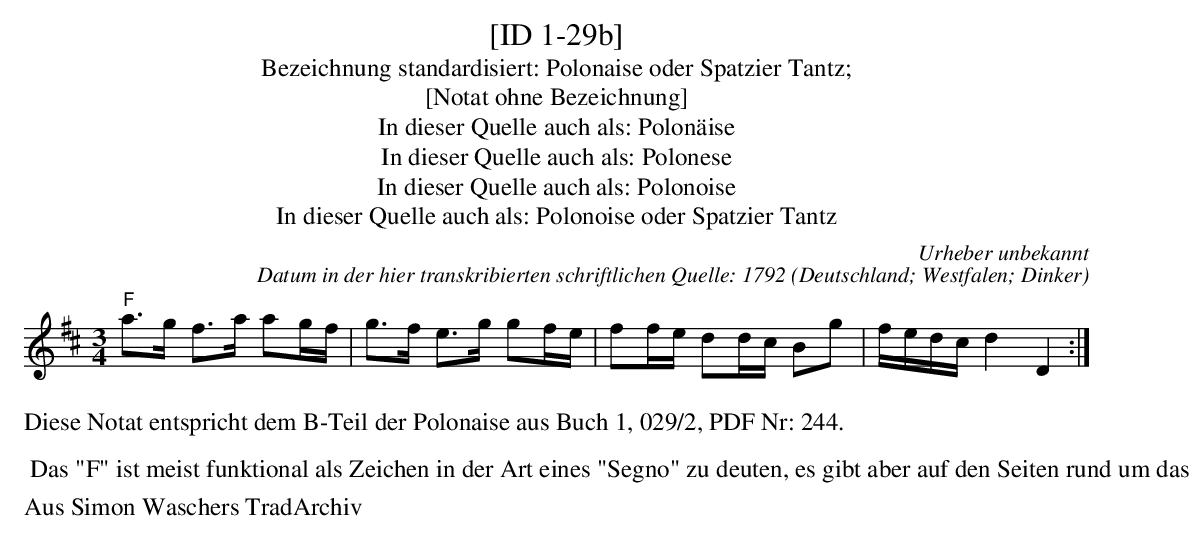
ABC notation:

X:1
T:[ID 1-29b]
T:Bezeichnung standardisiert: Polonaise oder Spatzier Tantz;
T:[Notat ohne Bezeichnung]
T:In dieser Quelle auch als: Polon\"aise
T:In dieser Quelle auch als: Polonese
T:In dieser Quelle auch als: Polonoise
T:In dieser Quelle auch als: Polonoise oder Spatzier Tantz
C:Urheber unbekannt
C:Datum in der hier transkribierten schriftlichen Quelle: 1792
O:Deutschland; Westfalen; Dinker
L:1/16
M:3/4
K:D
"^F"a2>g2 f2>a2 a2gf | g2>f2 e2>g2 g2fe | f2fe d2dc B2g2 | fedcd4D4 :|
